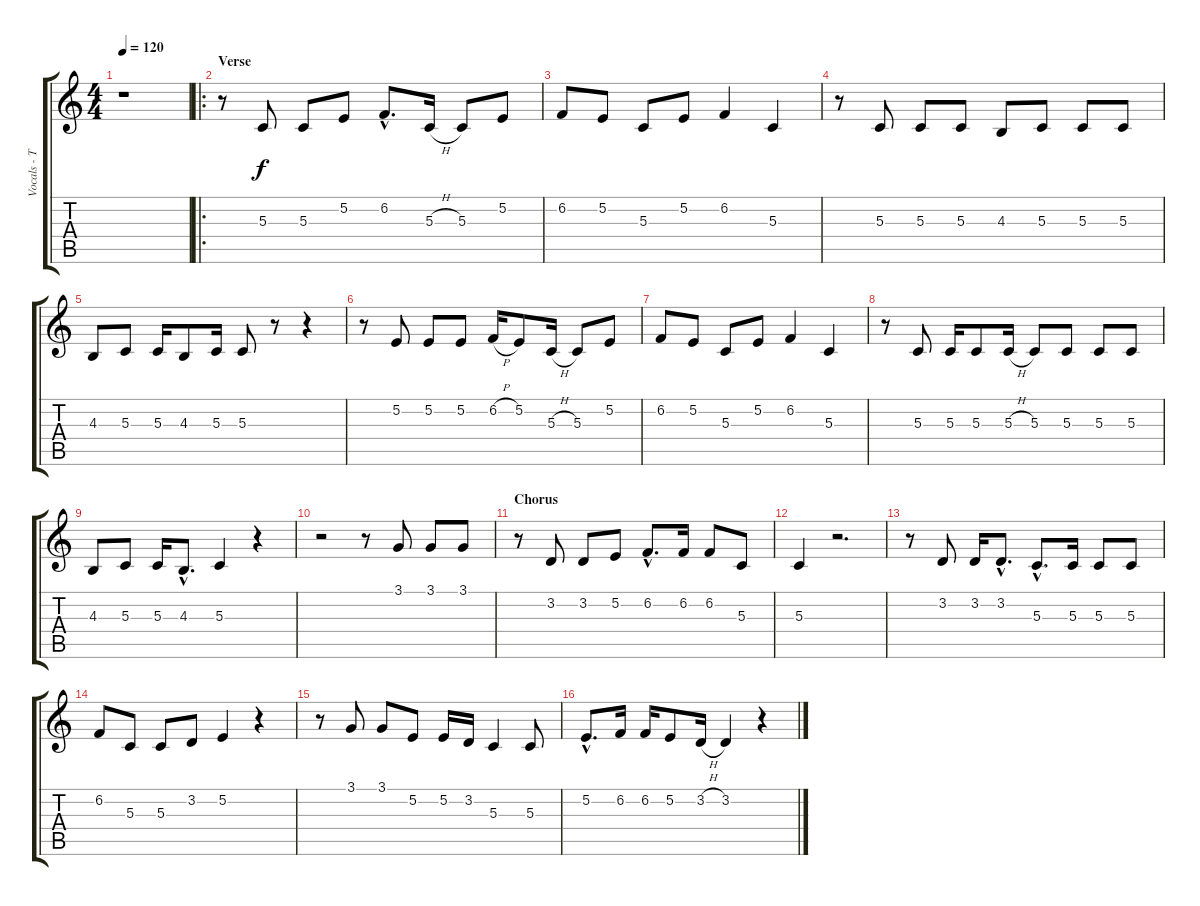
\track ("Vocals - Tom" "Vocals - T") {instrument tenorsax}
\staff {score tabs}
\tuning (E4 B3 G3 D3 A2 E2) {hide}
\ts (4 4)
\tempo 120
\clef g2
\ks c
r.1{dy f instrument tenorsax} |
\ro
\section ("" "Verse")
r.8 5.3.8 5.3.8 5.2.8 6.2{hac}.8{d} 5.3{h}.16 5.3.8 5.2.8 |
6.2.8 5.2.8 5.3.8 5.2.8 6.2.4 5.3.4 |
r.8 5.3.8 5.3.8 5.3.8 4.3.8 5.3.8 5.3.8 5.3.8 |
4.3.8 5.3.8 5.3.16 4.3.8 5.3.16 5.3.8 r.8 r.4 |
r.8 5.2.8 5.2.8 5.2.8 6.2{h}.16 5.2.8 5.3{h}.16 5.3.8 5.2.8 |
6.2.8 5.2.8 5.3.8 5.2.8 6.2.4 5.3.4 |
r.8 5.3.8 5.3.16 5.3.8 5.3{h}.16 5.3.8 5.3.8 5.3.8 5.3.8 |
4.3.8 5.3.8 5.3.16 4.3{hac}.8{d} 5.3.4 r.4 |
r.2 r.8 3.1.8 3.1.8 3.1.8 |
\section ("" "Chorus")
r.8 3.2.8 3.2.8 5.2.8 6.2{hac}.8{d} 6.2.16 6.2.8 5.3.8 |
5.3.4 r.2{d} |
r.8 3.2.8 3.2.16 3.2{hac}.8{d} 5.3{hac}.8{d} 5.3.16 5.3.8 5.3.8 |
6.2.8 5.3.8 5.3.8 3.2.8 5.2.4 r.4 |
r.8 3.1.8 3.1.8 5.2.8 5.2.16 3.2.16 5.3.4 5.3.8 |
5.2{hac}.8{d} 6.2.16 6.2.16 5.2.8 3.2{h}.16 3.2.4 r.4
